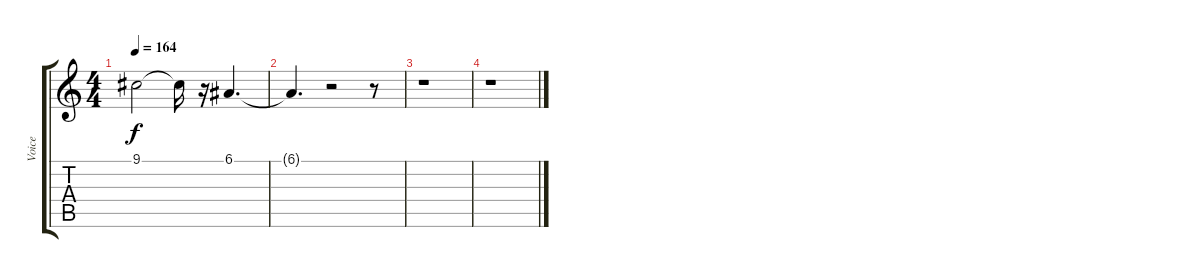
\track ("Voice" "Voice") {instrument oboe}
\staff {score tabs}
\tuning (E4 B3 G3 D3 A2 E2) {hide}
\ts (4 4)
\tempo 164
\clef g2
\ks c
9.1{t}.2{dy f} 9.1{t}.16 r.16 6.1.4{d} |
6.1{t}.4{d} r.2 r.8 |
r.1 |
r.1
